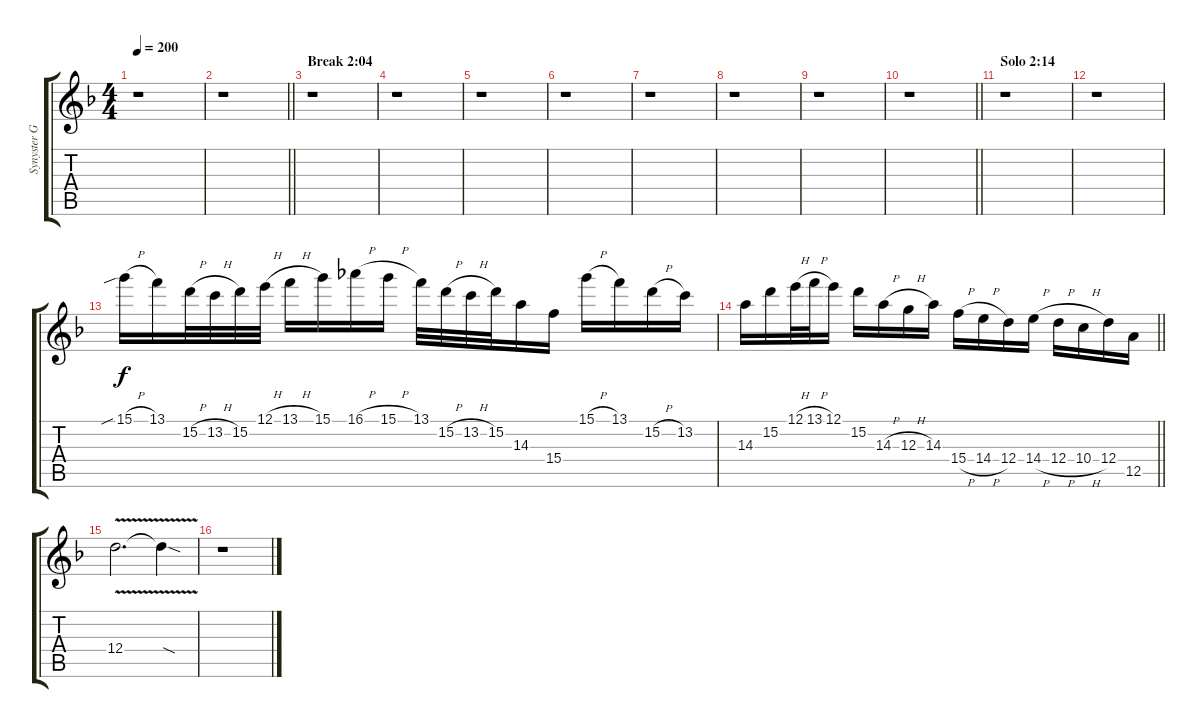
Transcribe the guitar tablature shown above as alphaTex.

\track ("Synyster Gates (Lead) III" "Synyster G") {instrument overdrivenguitar}
\staff {score tabs}
\tuning (E4 B3 G3 D3 A2 D2) {hide}
\ts (4 4)
\tempo 200
\clef g2
\ks f
r.1{dy f} |
\barLineRight lightlight
r.1 |
\section ("" "Break 2:04")
r.1 |
r.1 |
r.1 |
r.1 |
r.1 |
r.1 |
r.1 |
\barLineRight lightlight
r.1 |
\section ("" "Solo 2:14")
r.1 |
r.1 |
15.1{sib h}.16 13.1.16 15.2{h}.32 13.2{h}.32 15.2.32 12.1{h}.32 13.1{h}.16 15.1.16 16.1{h}.16 15.1{h}.16 13.1.32 15.2{h}.32 13.2{h}.32 15.2.32 14.3.16 15.4.16 15.1{h}.16 13.1.16 15.2{h}.16 13.2.16 |
\barLineRight lightlight
14.3.16 15.2.16 12.1{h}.32 13.1{h}.32 12.1.16 15.2.16 14.3{h}.16 12.3{h}.16 14.3.16 15.4{h}.16 14.4{h}.16 12.4.16 14.4{h}.16 12.4{h}.16 10.4{h}.16 12.4.16 12.5.16 |
12.4{v}.2{d} 12.4{sod t}.4 |
r.1
